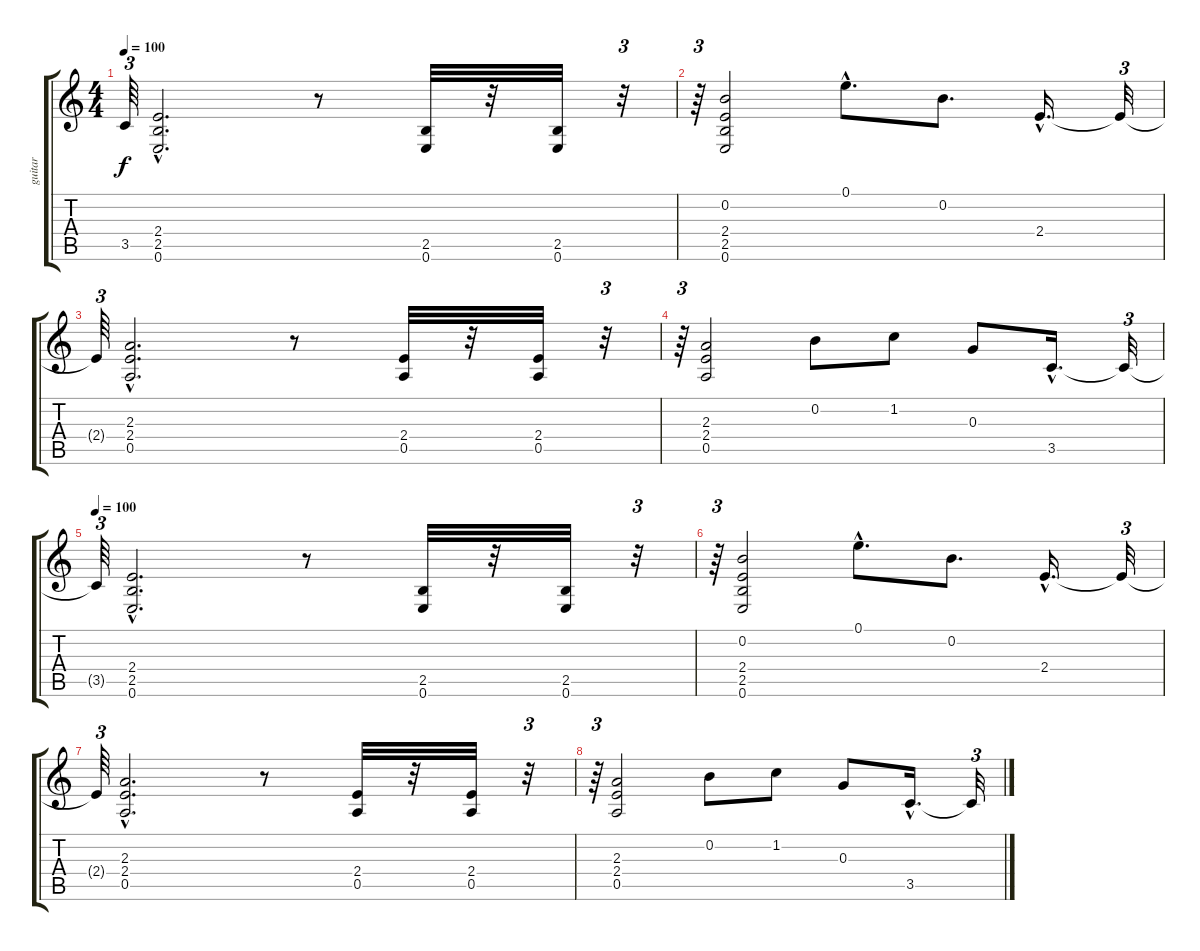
\track ("guitar" "guitar") {instrument distortionguitar}
\staff {score tabs}
\tuning (E4 B3 G3 D3 A2 E2) {hide}
\ts (4 4)
\tempo 100
\clef g2
\ks c
3.5{t}.64{tu (3 2) dy f} (2.4{hac} 2.5{hac} 0.6{hac}).2{d} r.8 (2.5 0.6).32 r.32 (2.5 0.6).32 r.32{tu (3 2)} |
r.64{tu (3 2)} (0.2 2.4 2.5 0.6).2 0.1{hac}.8{d} 0.2.8{d} 2.4{hac}.16{d} 2.4{t}.32{tu (3 2)} |
2.4{t}.64{tu (3 2)} (2.3{hac} 2.4{hac} 0.5{hac}).2{d} r.8 (2.4 0.5).32 r.32 (2.4 0.5).32 r.32{tu (3 2)} |
r.64{tu (3 2)} (2.3 2.4 0.5).2 0.2.8 1.2.8 0.3.8 3.5{hac}.16{d} 3.5{t}.32{tu (3 2)} |
\tempo 100
3.5{t}.64{tu (3 2)} (2.4{hac} 2.5{hac} 0.6{hac}).2{d} r.8 (2.5 0.6).32 r.32 (2.5 0.6).32 r.32{tu (3 2)} |
r.64{tu (3 2)} (0.2 2.4 2.5 0.6).2 0.1{hac}.8{d} 0.2.8{d} 2.4{hac}.16{d} 2.4{t}.32{tu (3 2)} |
2.4{t}.64{tu (3 2)} (2.3{hac} 2.4{hac} 0.5{hac}).2{d} r.8 (2.4 0.5).32 r.32 (2.4 0.5).32 r.32{tu (3 2)} |
r.64{tu (3 2)} (2.3 2.4 0.5).2 0.2.8 1.2.8 0.3.8 3.5{hac}.16{d} 3.5{t}.32{tu (3 2)}
